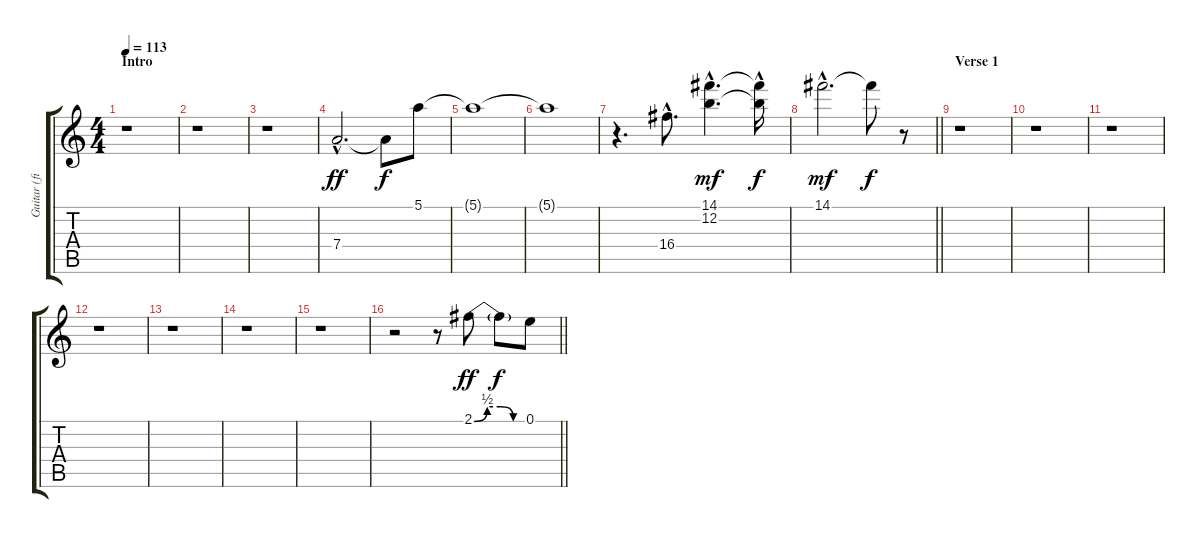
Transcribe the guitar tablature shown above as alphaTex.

\track ("Guitar (fills)" "Guitar (fi") {instrument overdrivenguitar}
\staff {score tabs}
\tuning (E4 B3 G3 D3 A2 E2) {hide}
\ts (4 4)
\section ("" "Intro")
\tempo 113
\clef g2
\ks c
r.1{dy ff instrument overdrivenguitar} |
r.1 |
r.1 |
7.4{hac}.2{d} 7.4{t}.8{dy f} 5.1.8 |
5.1{t}.1 |
5.1{t}.1 |
r.4{d} 16.4{hac}.8{d} (14.1{hac} 12.2{hac}).4{d dy mf} (14.1{t} 12.2{hac t}).16{dy f} |
\barLineRight lightlight
14.1{hac}.2{d dy mf} 14.1{t}.8{dy f} r.8 |
\section ("" "Verse 1")
r.1 |
r.1 |
r.1 |
r.1 |
r.1 |
r.1 |
r.1 |
\barLineRight lightlight
r.2 r.8 2.1{be (custom 0 0 15 2 30 2 45 0 60 0)}.8{dy ff} 2.1{t}.8{dy f} 0.1.8
